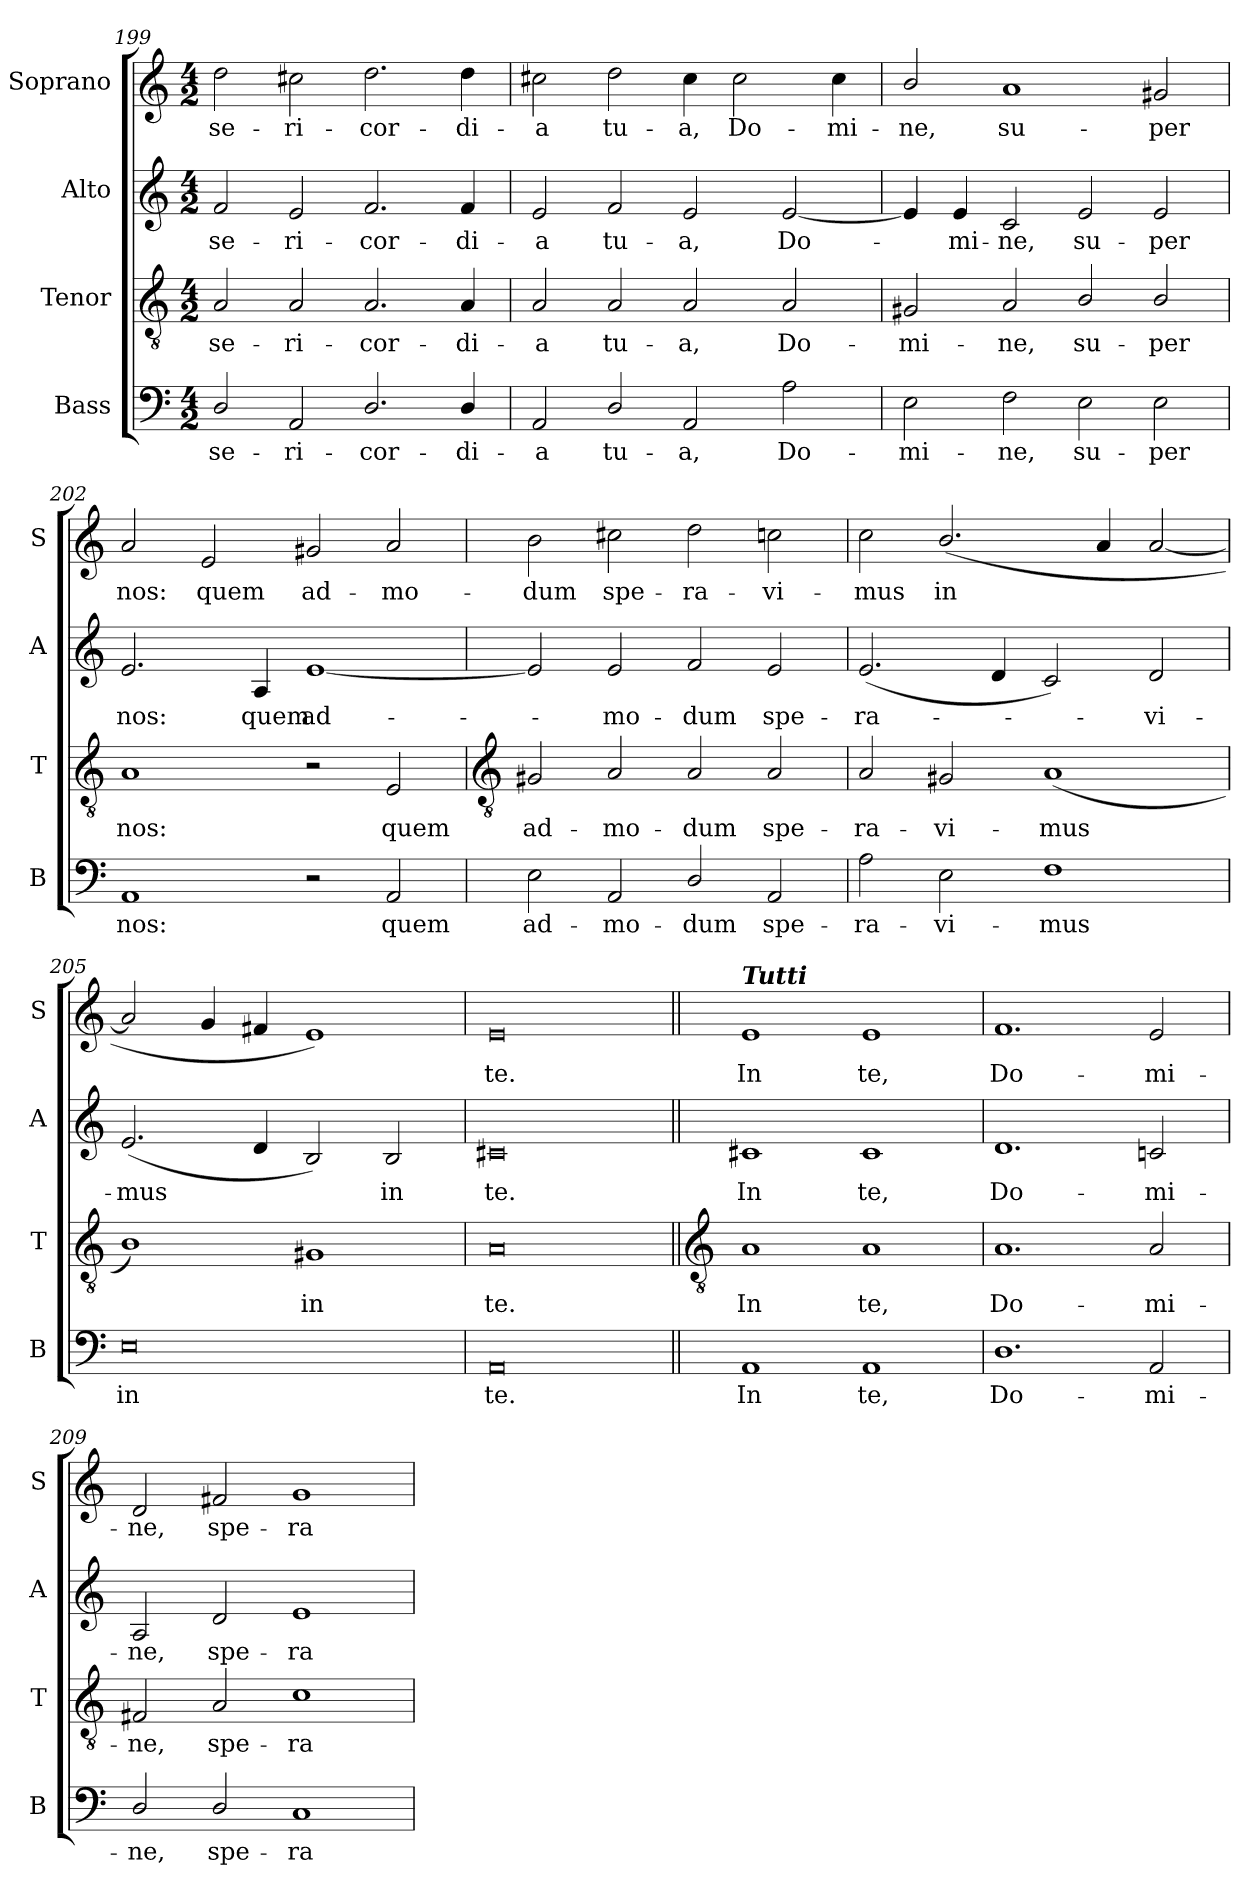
**kern	**text	**kern	**text	**kern	**text	**kern	**text
*part4	*part4	*part3	*part3	*part2	*part2	*part1	*part1
*staff4	*staff4	*staff3	*staff3	*staff2	*staff2	*staff1	*staff1
*I"Bass	*	*I"Tenor	*	*I"Alto	*	*I"Soprano	*
*I'B	*	*I'T	*	*I'A	*	*I'S	*
*clefF4	*	*clefGv2	*	*clefG2	*	*clefG2	*
*k[]	*	*k[]	*	*k[]	*	*k[]	*
*C:	*	*C:	*	*C:	*	*C:	*
*M4/2	*	*M4/2	*	*M4/2	*	*M4/2	*
=199	=199	=199	=199	=199	=199	=199	=199
!	!LO:LY:b	!	!LO:LY:b	!	!LO:LY:b	!	!LO:LY:b
2D/	-se-	2A	-se-	2f	-se-	2dd	-se-
!	!LO:LY:b	!	!LO:LY:b	!	!LO:LY:b	!	!LO:LY:b
2AA	-ri-	2A	-ri-	2e	-ri-	2cc#X	-ri-
!	!LO:LY:b	!	!LO:LY:b	!	!LO:LY:b	!	!LO:LY:b
2.D/	-cor-	2.A	-cor-	2.f	-cor-	2.dd	-cor-
!	!LO:LY:b	!	!LO:LY:b	!	!LO:LY:b	!	!LO:LY:b
4D/	-di-	4A	-di-	4f	-di-	4dd	-di-
=200	=200	=200	=200	=200	=200	=200	=200
!	!LO:LY:b	!	!LO:LY:b	!	!LO:LY:b	!	!LO:LY:b
2AA	-a	2A	-a	2e	-a	2cc#X	-a
!	!LO:LY:b	!	!LO:LY:b	!	!LO:LY:b	!	!LO:LY:b
2D/	tu-	2A	tu-	2f	tu-	2dd	tu-
!	!LO:LY:b	!	!LO:LY:b	!	!LO:LY:b	!	!LO:LY:b
2AA	-a,	2A	-a,	2e	-a,	4cc#	-a,
!	!	!	!	!	!	!	!LO:LY:b
.	.	.	.	.	.	2cc#	Do-
!	!LO:LY:b	!	!LO:LY:b	!	!LO:LY:b	!	!
2A	Do-	2A	Do-	[2e	Do-	.	.
!	!	!	!	!	!	!	!LO:LY:b
.	.	.	.	.	.	4cc#	-mi-
=201	=201	=201	=201	=201	=201	=201	=201
!	!LO:LY:b	!	!LO:LY:b	!	!	!	!LO:LY:b
2E	-mi-	2G#X	-mi-	4e]	.	2b/	-ne,
!	!	!	!	!	!LO:LY:b	!	!
.	.	.	.	4e	mi-	.	.
!	!LO:LY:b	!	!LO:LY:b	!	!LO:LY:b	!	!LO:LY:b
2F	-ne,	2A	-ne,	2c	-ne,	1a	su-
!	!LO:LY:b	!	!LO:LY:b	!	!LO:LY:b	!	!
2E	su-	2B/	su-	2e	su-	.	.
!	!LO:LY:b	!	!LO:LY:b	!	!LO:LY:b	!	!LO:LY:b
2E	-per	2B/	-per	2e	-per	2g#X	-per
=202	=202	=202	=202	=202	=202	=202	=202
!	!LO:LY:b	!	!LO:LY:b	!	!LO:LY:b	!	!LO:LY:b
1AA	nos:	1A	nos:	2.e	nos:	2a	nos:
!	!	!	!	!	!	!	!LO:LY:b
.	.	.	.	.	.	2e	quem
!	!	!	!	!	!LO:LY:b	!	!
.	.	.	.	4A	quem	.	.
!	!	!	!	!	!LO:LY:b	!	!LO:LY:b
2r	.	2r	.	[1e	ad-	2g#X	ad-
!	!LO:LY:b	!	!LO:LY:b	!	!	!	!LO:LY:b
2AA	quem	2E	quem	.	.	2a	-mo-
!!LO:LB:g=z
=203	=203	=203	=203	=203	=203	=203	=203
*	*	*clefGv2	*	*	*	*	*
!	!LO:LY:b	!	!LO:LY:b	!	!	!	!LO:LY:b
2E	ad-	2G#X	ad-	2e]	.	2b	-dum
!	!LO:LY:b	!	!LO:LY:b	!	!LO:LY:b	!	!LO:LY:b
2AA	-mo-	2A	-mo-	2e	-mo-	2cc#X	spe-
!	!LO:LY:b	!	!LO:LY:b	!	!LO:LY:b	!	!LO:LY:b
2D/	-dum	2A	-dum	2f	-dum	2dd	-ra-
!	!LO:LY:b	!	!LO:LY:b	!	!LO:LY:b	!	!LO:LY:b
2AA	spe-	2A	spe-	2e	spe-	2cc	-vi-
=204	=204	=204	=204	=204	=204	=204	=204
!	!LO:LY:b	!	!LO:LY:b	!	!LO:LY:b	!	!LO:LY:b
2A	-ra-	2A	-ra-	(<2.e	-ra-	2cc	-mus
!	!LO:LY:b	!	!LO:LY:b	!	!	!	!LO:LY:b
2E	-vi-	2G#X	-vi-	.	.	(<2.b/	in
.	.	.	.	4d	.	.	.
!	!LO:LY:b	!	!LO:LY:b	!	!	!	!
1F	-mus	(<1A	-mus	2c)	.	.	.
.	.	.	.	.	.	4a	.
!	!	!	!	!	!LO:LY:b	!	!
.	.	.	.	2d	vi-	[2a	.
=205	=205	=205	=205	=205	=205	=205	=205
!	!LO:LY:b	!	!	!	!LO:LY:b	!	!
0E	in	1B/)	.	(<2.e	-mus	2a]	.
.	.	.	.	.	.	4g	.
.	.	.	.	4d	.	4f#X	.
!	!	!	!LO:LY:b	!	!	!	!
.	.	1G#X	in	2B)	.	1e)	.
!	!	!	!	!	!LO:LY:b	!	!
.	.	.	.	2B	in	.	.
=206	=206	=206	=206	=206	=206	=206	=206
!	!LO:LY:b	!	!LO:LY:b	!	!LO:LY:b	!	!LO:LY:b
0AA	te.	0A	te.	0c#X	te.	0e	te.
!!LO:LB:g=z
=207||	=207||	=207||	=207||	=207||	=207||	=207||	=207||
*	*	*clefGv2	*	*	*	*	*
!	!	!	!	!	!	!LO:TX:a:Bi:t=Tutti	!
!	!LO:LY:b	!	!LO:LY:b	!	!LO:LY:b	!	!LO:LY:b
1AA	In	1A	In	1c#X	In	1e	In
!	!LO:LY:b	!	!LO:LY:b	!	!LO:LY:b	!	!LO:LY:b
1AA	te,	1A	te,	1c#	te,	1e	te,
=208	=208	=208	=208	=208	=208	=208	=208
!	!LO:LY:b	!	!LO:LY:b	!	!LO:LY:b	!	!LO:LY:b
1.D	Do-	1.A	Do-	1.d	Do-	1.f	Do-
!	!LO:LY:b	!	!LO:LY:b	!	!LO:LY:b	!	!LO:LY:b
2AA	-mi-	2A	-mi-	2cn	-mi-	2e	-mi-
=209	=209	=209	=209	=209	=209	=209	=209
!	!LO:LY:b	!	!LO:LY:b	!	!LO:LY:b	!	!LO:LY:b
2D/	-ne,	2F#X	-ne,	2A	-ne,	2d	-ne,
!	!LO:LY:b	!	!LO:LY:b	!	!LO:LY:b	!	!LO:LY:b
2D/	spe-	2A	spe-	2d	spe-	2f#X	spe-
!	!LO:LY:b	!	!LO:LY:b	!	!LO:LY:b	!	!LO:LY:b
1C	-ra-	1c	-ra-	1e	-ra-	1g	-ra-
=	=	=	=	=	=	=	=
*-	*-	*-	*-	*-	*-	*-	*-
